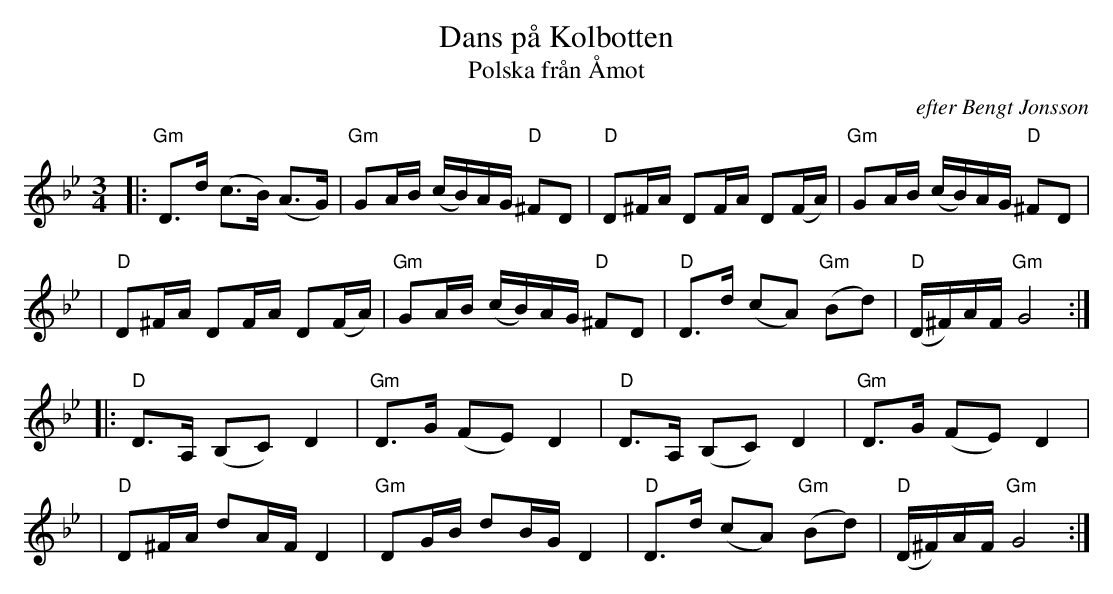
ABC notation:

X:1
T: Dans p\aa Kolbotten
T: Polska fr\aan \AAmot
O: efter Bengt Jonsson
M: 3/4
L: 1/8
K: Gm
|:"Gm"D>d (c>B) (A>G) | "Gm"GA/B/ (c/B/)A/G/ "D"^FD | "D"D^F/A/  DF/A/  D(F/A/) | "Gm"GA/B/ (c/B/)A/G/ "D"^FD |
| "D"D^F/A/  DF/A/  D(F/A/) | "Gm"GA/B/ (c/B/)A/G/ "D"^FD | "D"D>d (cA) "Gm"(Bd) | "D"(D/^F/)A/F/ "Gm"G4 :|
|:"D"D>A, (B,C) D2 | "Gm"D>G (FE) D2 | "D"D>A, (B,C) D2 | "Gm"D>G (FE) D2 |
| "D"D^F/A/ dA/F/ D2 | "Gm"DG/B/ dB/G/ D2 | "D"D>d (cA) "Gm"(Bd) | "D"(D/^F/)A/F/ "Gm"G4 :|
